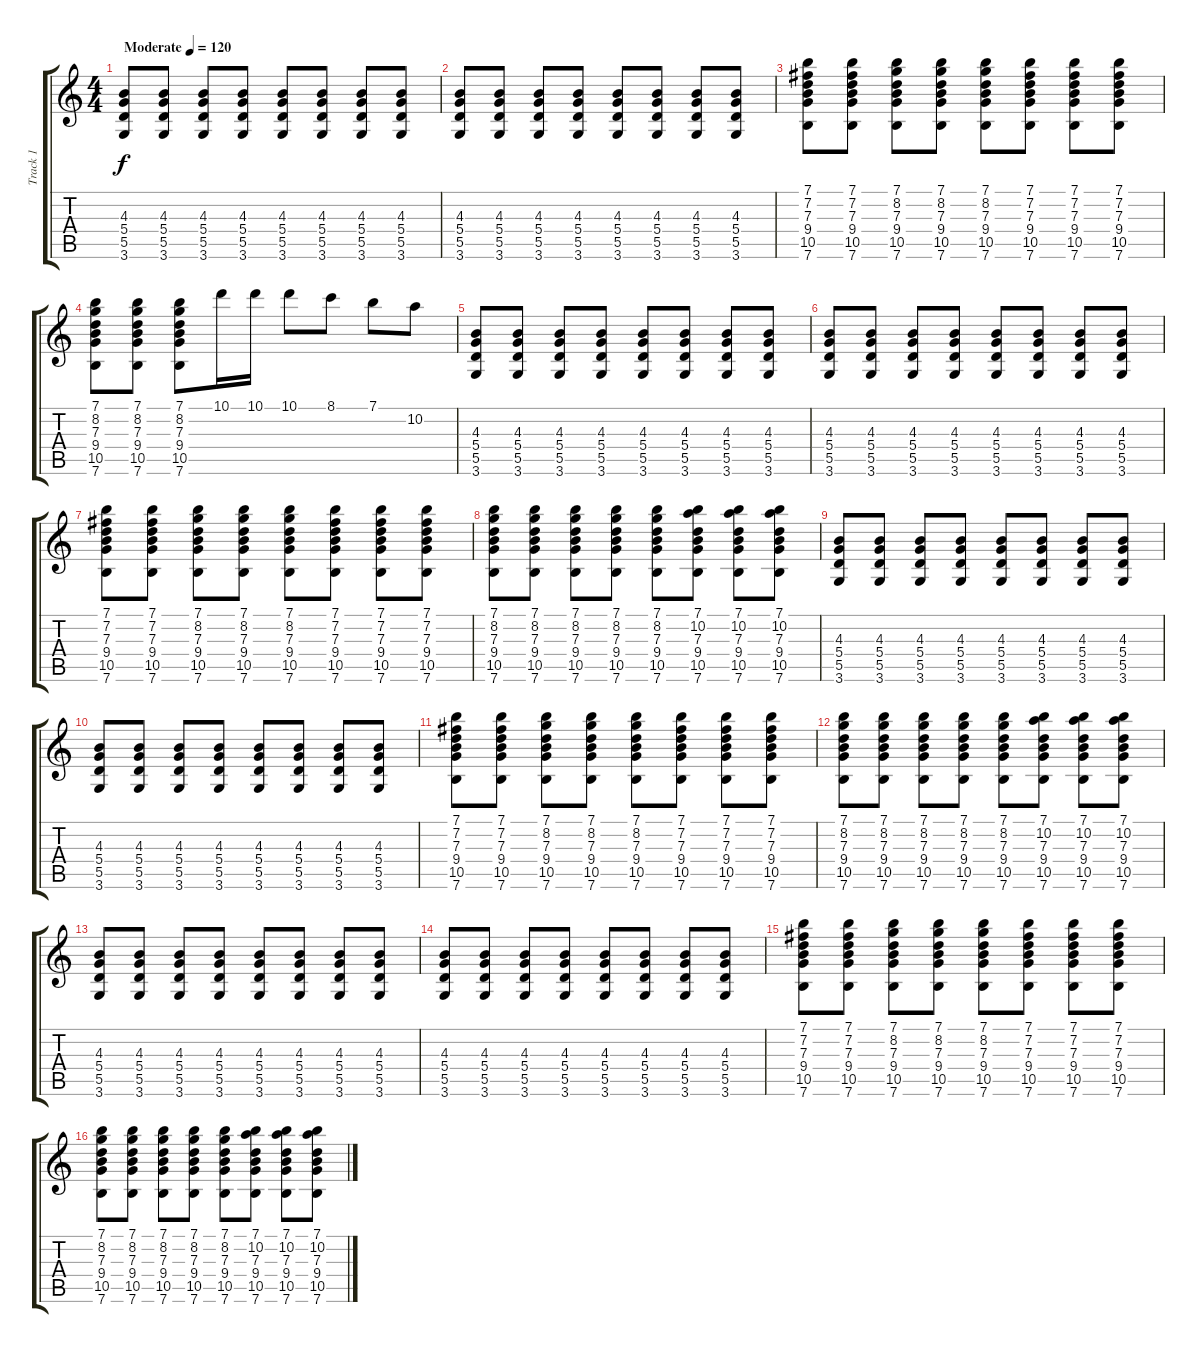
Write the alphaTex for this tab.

\track ("Track 1" "Track 1") {instrument acousticguitarsteel}
\staff {score tabs}
\tuning (E4 B3 G3 D3 A2 E2) {hide}
\ts (4 4)
\tempo (120 "Moderate")
\clef g2
\ks c
(4.3 5.4 5.5 3.6).8{dy f instrument acousticguitarsteel} (4.3 5.4 5.5 3.6).8 (4.3 5.4 5.5 3.6).8 (4.3 5.4 5.5 3.6).8 (4.3 5.4 5.5 3.6).8 (4.3 5.4 5.5 3.6).8 (4.3 5.4 5.5 3.6).8 (4.3 5.4 5.5 3.6).8 |
(4.3 5.4 5.5 3.6).8 (4.3 5.4 5.5 3.6).8 (4.3 5.4 5.5 3.6).8 (4.3 5.4 5.5 3.6).8 (4.3 5.4 5.5 3.6).8 (4.3 5.4 5.5 3.6).8 (4.3 5.4 5.5 3.6).8 (4.3 5.4 5.5 3.6).8 |
(7.1 7.2 7.3 9.4 10.5 7.6).8 (7.1 7.2 7.3 9.4 10.5 7.6).8 (7.1 8.2 7.3 9.4 10.5 7.6).8 (7.1 8.2 7.3 9.4 10.5 7.6).8 (7.1 8.2 7.3 9.4 10.5 7.6).8 (7.1 7.2 7.3 9.4 10.5 7.6).8 (7.1 7.2 7.3 9.4 10.5 7.6).8 (7.1 7.2 7.3 9.4 10.5 7.6).8 |
(7.1 8.2 7.3 9.4 10.5 7.6).8 (7.1 8.2 7.3 9.4 10.5 7.6).8 (7.1 8.2 7.3 9.4 10.5 7.6).8 10.1.16 10.1.16 10.1.8 8.1.8 7.1.8 10.2.8 |
(4.3 5.4 5.5 3.6).8 (4.3 5.4 5.5 3.6).8 (4.3 5.4 5.5 3.6).8 (4.3 5.4 5.5 3.6).8 (4.3 5.4 5.5 3.6).8 (4.3 5.4 5.5 3.6).8 (4.3 5.4 5.5 3.6).8 (4.3 5.4 5.5 3.6).8 |
(4.3 5.4 5.5 3.6).8 (4.3 5.4 5.5 3.6).8 (4.3 5.4 5.5 3.6).8 (4.3 5.4 5.5 3.6).8 (4.3 5.4 5.5 3.6).8 (4.3 5.4 5.5 3.6).8 (4.3 5.4 5.5 3.6).8 (4.3 5.4 5.5 3.6).8 |
(7.1 7.2 7.3 9.4 10.5 7.6).8 (7.1 7.2 7.3 9.4 10.5 7.6).8 (7.1 8.2 7.3 9.4 10.5 7.6).8 (7.1 8.2 7.3 9.4 10.5 7.6).8 (7.1 8.2 7.3 9.4 10.5 7.6).8 (7.1 7.2 7.3 9.4 10.5 7.6).8 (7.1 7.2 7.3 9.4 10.5 7.6).8 (7.1 7.2 7.3 9.4 10.5 7.6).8 |
(7.1 8.2 7.3 9.4 10.5 7.6).8 (7.1 8.2 7.3 9.4 10.5 7.6).8 (7.1 8.2 7.3 9.4 10.5 7.6).8 (7.1 8.2 7.3 9.4 10.5 7.6).8 (7.1 8.2 7.3 9.4 10.5 7.6).8 (7.1 10.2 7.3 9.4 10.5 7.6).8 (7.1 10.2 7.3 9.4 10.5 7.6).8 (7.1 10.2 7.3 9.4 10.5 7.6).8 |
(4.3 5.4 5.5 3.6).8 (4.3 5.4 5.5 3.6).8 (4.3 5.4 5.5 3.6).8 (4.3 5.4 5.5 3.6).8 (4.3 5.4 5.5 3.6).8 (4.3 5.4 5.5 3.6).8 (4.3 5.4 5.5 3.6).8 (4.3 5.4 5.5 3.6).8 |
(4.3 5.4 5.5 3.6).8 (4.3 5.4 5.5 3.6).8 (4.3 5.4 5.5 3.6).8 (4.3 5.4 5.5 3.6).8 (4.3 5.4 5.5 3.6).8 (4.3 5.4 5.5 3.6).8 (4.3 5.4 5.5 3.6).8 (4.3 5.4 5.5 3.6).8 |
(7.1 7.2 7.3 9.4 10.5 7.6).8 (7.1 7.2 7.3 9.4 10.5 7.6).8 (7.1 8.2 7.3 9.4 10.5 7.6).8 (7.1 8.2 7.3 9.4 10.5 7.6).8 (7.1 8.2 7.3 9.4 10.5 7.6).8 (7.1 7.2 7.3 9.4 10.5 7.6).8 (7.1 7.2 7.3 9.4 10.5 7.6).8 (7.1 7.2 7.3 9.4 10.5 7.6).8 |
(7.1 8.2 7.3 9.4 10.5 7.6).8 (7.1 8.2 7.3 9.4 10.5 7.6).8 (7.1 8.2 7.3 9.4 10.5 7.6).8 (7.1 8.2 7.3 9.4 10.5 7.6).8 (7.1 8.2 7.3 9.4 10.5 7.6).8 (7.1 10.2 7.3 9.4 10.5 7.6).8 (7.1 10.2 7.3 9.4 10.5 7.6).8 (7.1 10.2 7.3 9.4 10.5 7.6).8 |
(4.3 5.4 5.5 3.6).8 (4.3 5.4 5.5 3.6).8 (4.3 5.4 5.5 3.6).8 (4.3 5.4 5.5 3.6).8 (4.3 5.4 5.5 3.6).8 (4.3 5.4 5.5 3.6).8 (4.3 5.4 5.5 3.6).8 (4.3 5.4 5.5 3.6).8 |
(4.3 5.4 5.5 3.6).8 (4.3 5.4 5.5 3.6).8 (4.3 5.4 5.5 3.6).8 (4.3 5.4 5.5 3.6).8 (4.3 5.4 5.5 3.6).8 (4.3 5.4 5.5 3.6).8 (4.3 5.4 5.5 3.6).8 (4.3 5.4 5.5 3.6).8 |
(7.1 7.2 7.3 9.4 10.5 7.6).8 (7.1 7.2 7.3 9.4 10.5 7.6).8 (7.1 8.2 7.3 9.4 10.5 7.6).8 (7.1 8.2 7.3 9.4 10.5 7.6).8 (7.1 8.2 7.3 9.4 10.5 7.6).8 (7.1 7.2 7.3 9.4 10.5 7.6).8 (7.1 7.2 7.3 9.4 10.5 7.6).8 (7.1 7.2 7.3 9.4 10.5 7.6).8 |
(7.1 8.2 7.3 9.4 10.5 7.6).8 (7.1 8.2 7.3 9.4 10.5 7.6).8 (7.1 8.2 7.3 9.4 10.5 7.6).8 (7.1 8.2 7.3 9.4 10.5 7.6).8 (7.1 8.2 7.3 9.4 10.5 7.6).8 (7.1 10.2 7.3 9.4 10.5 7.6).8 (7.1 10.2 7.3 9.4 10.5 7.6).8 (7.1 10.2 7.3 9.4 10.5 7.6).8
